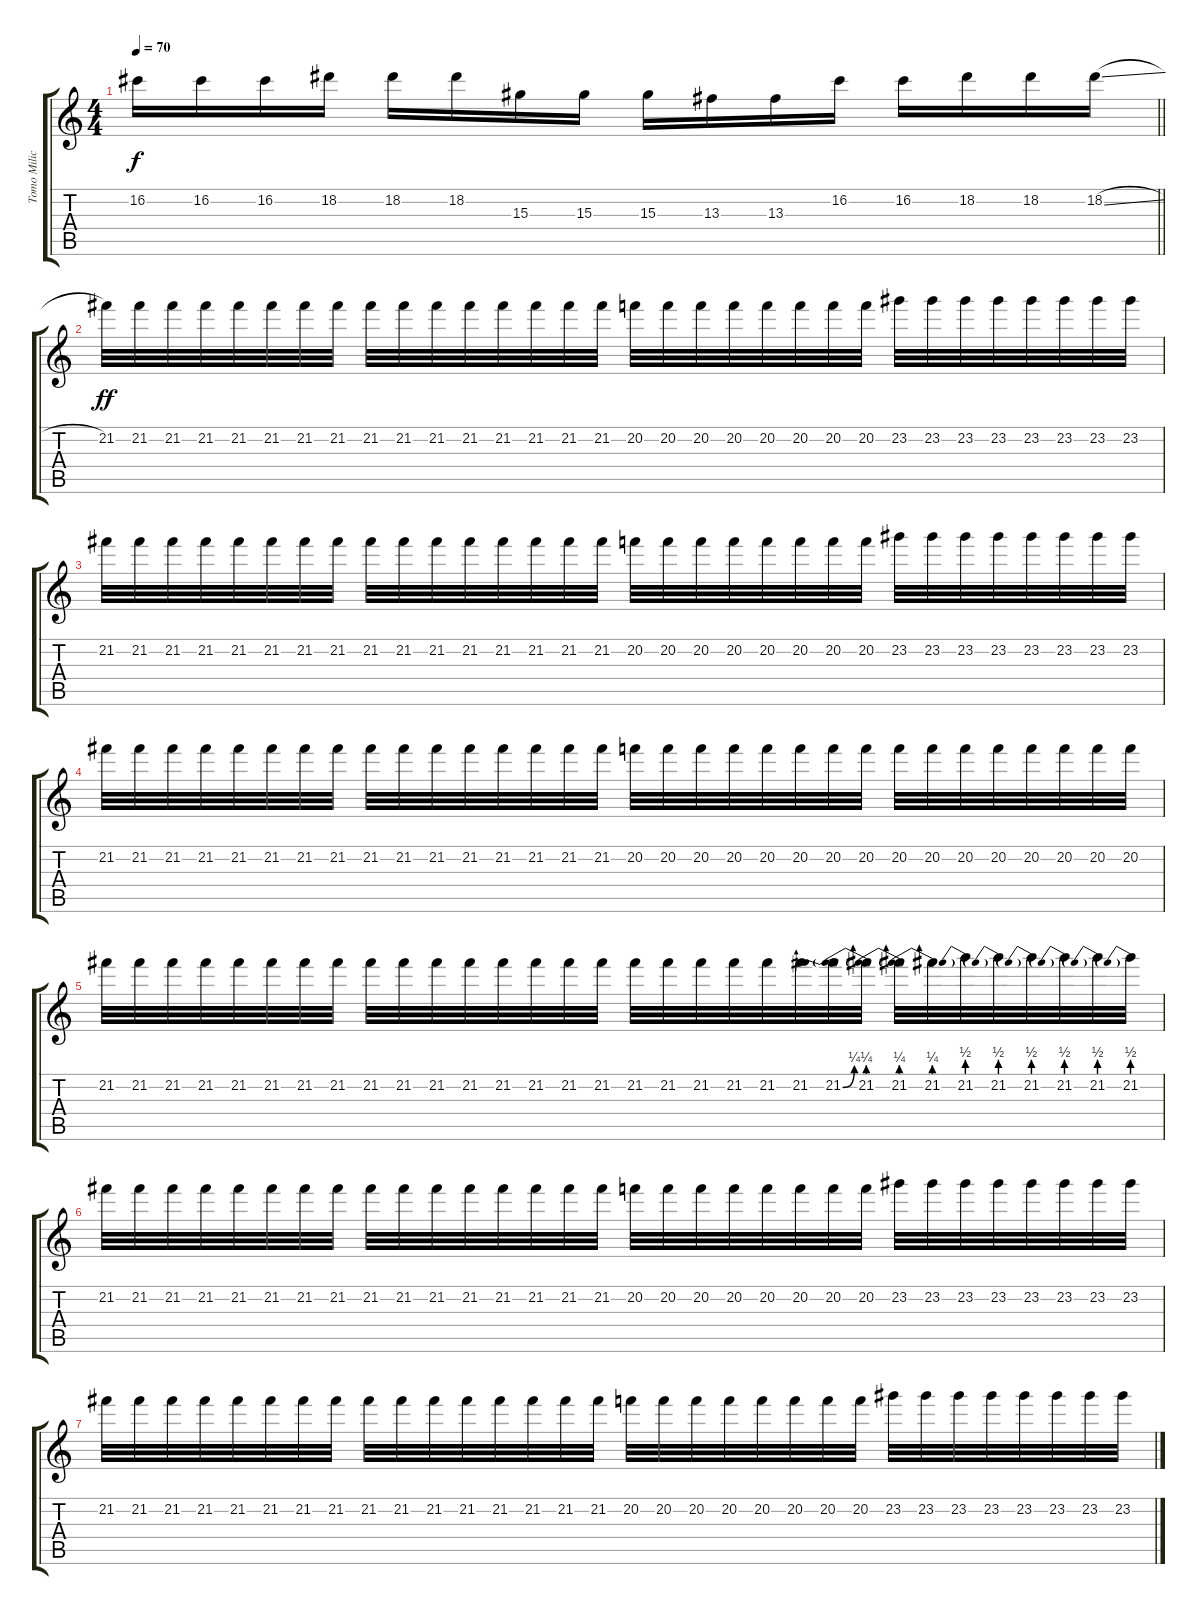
\track ("Tomo Milicevic - Guitar" "Tomo Milic") {instrument overdrivenguitar}
\staff {score tabs}
\tuning (D4 A3 F3 C3 G2 C2) {hide}
\ts (4 4)
\tempo 70
\clef g2
\barLineRight lightlight
\ks c
16.2.16{dy f} 16.2.16 16.2.16 18.2.16 18.2.16 18.2.16 15.3.16 15.3.16 15.3.16 13.3.16 13.3.16 16.2.16 16.2.16 18.2.16 18.2.16 18.2{sl}.16 |
\section ("" "")
21.2.32{dy ff} 21.2.32 21.2.32 21.2.32 21.2.32 21.2.32 21.2.32 21.2.32 21.2.32 21.2.32 21.2.32 21.2.32 21.2.32 21.2.32 21.2.32 21.2.32 20.2.32 20.2.32 20.2.32 20.2.32 20.2.32 20.2.32 20.2.32 20.2.32 23.2.32 23.2.32 23.2.32 23.2.32 23.2.32 23.2.32 23.2.32 23.2.32 |
21.2.32 21.2.32 21.2.32 21.2.32 21.2.32 21.2.32 21.2.32 21.2.32 21.2.32 21.2.32 21.2.32 21.2.32 21.2.32 21.2.32 21.2.32 21.2.32 20.2.32 20.2.32 20.2.32 20.2.32 20.2.32 20.2.32 20.2.32 20.2.32 23.2.32 23.2.32 23.2.32 23.2.32 23.2.32 23.2.32 23.2.32 23.2.32 |
21.2.32 21.2.32 21.2.32 21.2.32 21.2.32 21.2.32 21.2.32 21.2.32 21.2.32 21.2.32 21.2.32 21.2.32 21.2.32 21.2.32 21.2.32 21.2.32 20.2.32 20.2.32 20.2.32 20.2.32 20.2.32 20.2.32 20.2.32 20.2.32 20.2.32 20.2.32 20.2.32 20.2.32 20.2.32 20.2.32 20.2.32 20.2.32 |
21.2.32 21.2.32 21.2.32 21.2.32 21.2.32 21.2.32 21.2.32 21.2.32 21.2.32 21.2.32 21.2.32 21.2.32 21.2.32 21.2.32 21.2.32 21.2.32 21.2.32 21.2.32 21.2.32 21.2.32 21.2.32 21.2.32 21.2{be (bend 0 0 60 1)}.32 21.2{be (prebend 0 1 60 1)}.32 21.2{be (prebend 0 1 60 1)}.32 21.2{be (prebend 0 1 60 1)}.32 21.2{be (prebend 0 2 60 2)}.32 21.2{be (prebend 0 2 60 2)}.32 21.2{be (prebend 0 2 60 2)}.32 21.2{be (prebend 0 2 60 2)}.32 21.2{be (prebend 0 2 60 2)}.32 21.2{be (prebend 0 2 60 2)}.32 |
21.2.32 21.2.32 21.2.32 21.2.32 21.2.32 21.2.32 21.2.32 21.2.32 21.2.32 21.2.32 21.2.32 21.2.32 21.2.32 21.2.32 21.2.32 21.2.32 20.2.32 20.2.32 20.2.32 20.2.32 20.2.32 20.2.32 20.2.32 20.2.32 23.2.32 23.2.32 23.2.32 23.2.32 23.2.32 23.2.32 23.2.32 23.2.32 |
21.2.32 21.2.32 21.2.32 21.2.32 21.2.32 21.2.32 21.2.32 21.2.32 21.2.32 21.2.32 21.2.32 21.2.32 21.2.32 21.2.32 21.2.32 21.2.32 20.2.32 20.2.32 20.2.32 20.2.32 20.2.32 20.2.32 20.2.32 20.2.32 23.2.32 23.2.32 23.2.32 23.2.32 23.2.32 23.2.32 23.2.32 23.2.32
